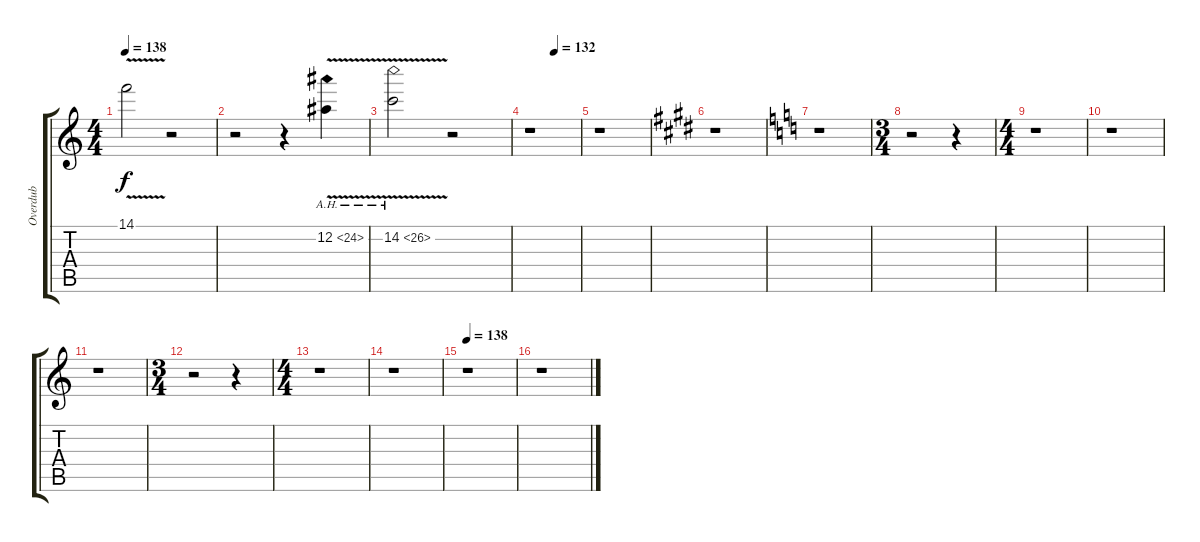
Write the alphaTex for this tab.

\track ("Overdub" "Overdub") {instrument overdrivenguitar}
\staff {score tabs}
\tuning (Eb4 Bb3 Gb3 Db3 Ab2 Eb2) {hide}
\ts (4 4)
\tempo 138
\clef g2
\ks c
14.1{v}.2{dy f} r.2 |
r.2 r.4 12.2{ah 12 v}.4 |
14.2{ah 12 v}.2 r.2 |
\tempo (132 0.5)
r.1 |
r.1 |
\ks e
r.1 |
\ks c
r.1 |
\ts (3 4)
r.2 r.4 |
\ts (4 4)
r.1 |
r.1 |
r.1 |
\ts (3 4)
r.2 r.4 |
\ts (4 4)
r.1 |
r.1 |
\tempo 138
r.1 |
r.1
